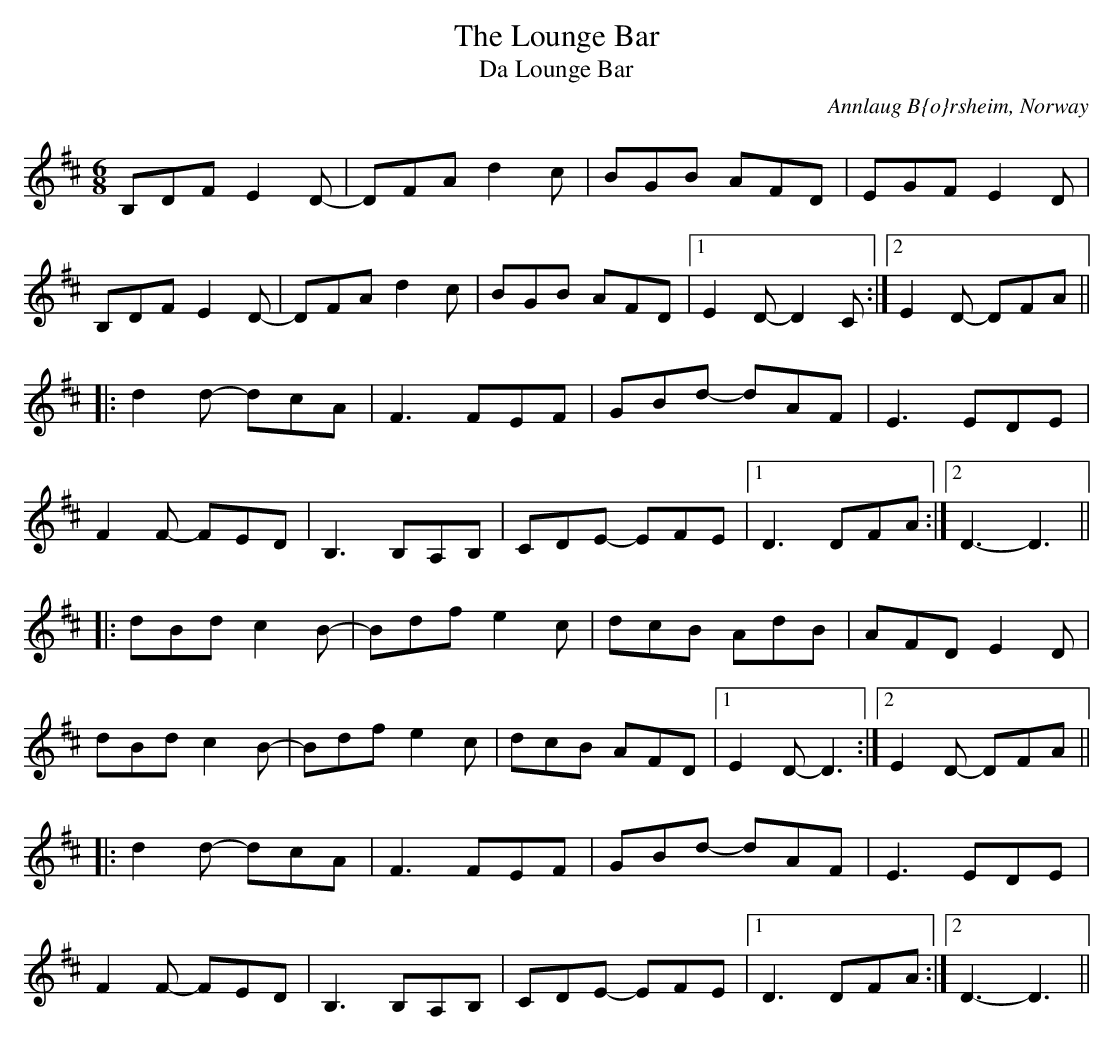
X:1
T:Lounge Bar, The
T:Da Lounge Bar
C:Annlaug B{\o}rsheim, Norway
M:6/8
L:1/8
K:D
B,DF E2D- | DFA d2c | BGB AFD | EGF E2D |
B,DF E2D- | DFA d2c | BGB AFD |1 E2D- D2C :|2 E2D- DFA ||
|: d2d- dcA | F3 FEF | GBd- dAF | E3 EDE |
F2F- FED | B,3 B,A,B, | CDE- EFE |1 D3 DFA :|2 D3- D3 ||
|: dBd c2B- | Bdf e2c | dcB AdB | AFD E2D |
dBd c2B- | Bdf e2c | dcB AFD |1 E2D- D3 :|2 E2D- DFA ||
|: d2d- dcA | F3 FEF | GBd- dAF | E3 EDE |
F2F- FED | B,3 B,A,B, | CDE- EFE |1 D3 DFA :|2 D3- D3 ||
